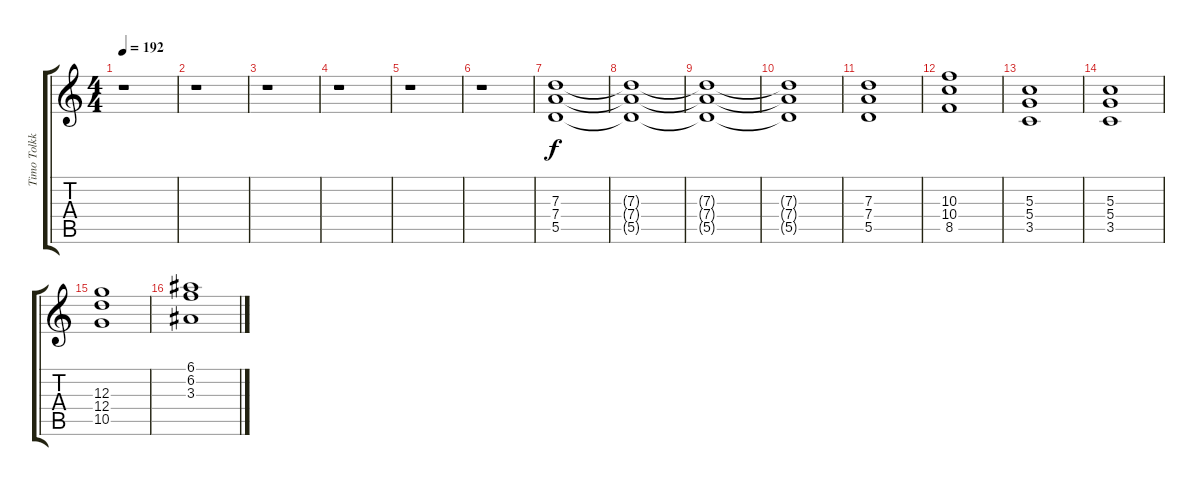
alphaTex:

\track ("Timo Tolkki" "Timo Tolkk") {instrument distortionguitar}
\staff {score tabs}
\tuning (E4 B3 G3 D3 A2 E2) {hide}
\ts (4 4)
\tempo 192
\clef g2
\ks c
r.1{dy f instrument distortionguitar} |
r.1 |
r.1 |
r.1 |
r.1 |
r.1 |
(7.3 7.4 5.5).1 |
(7.3{t} 7.4{t} 5.5{t}).1 |
(7.3{t} 7.4{t} 5.5{t}).1 |
(7.3{t} 7.4{t} 5.5{t}).1 |
(7.3 7.4 5.5).1 |
(10.3 10.4 8.5).1 |
(5.3 5.4 3.5).1 |
(5.3 5.4 3.5).1 |
(12.3 12.4 10.5).1 |
(6.1 6.2 3.3).1
